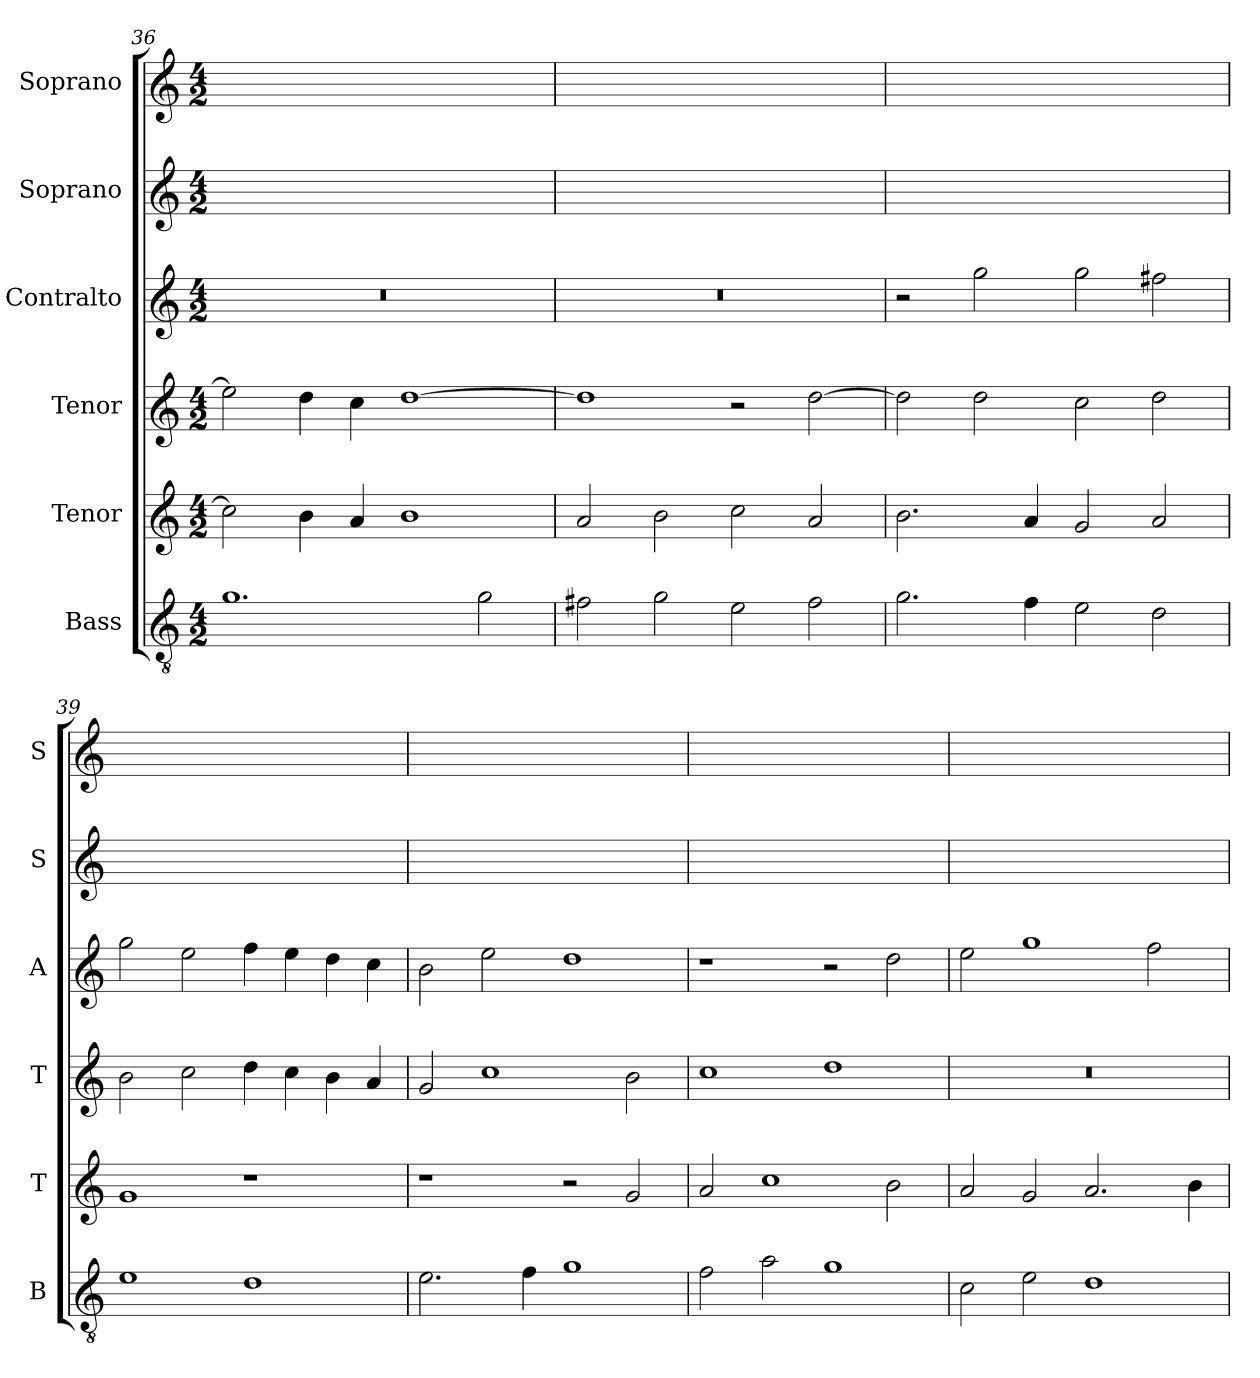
**kern	**kern	**kern	**kern	**kern	**kern
*part6	*part5	*part4	*part3	*part2	*part1
*staff6	*staff5	*staff4	*staff3	*staff2	*staff1
*I"Bass	*I"Tenor	*I"Tenor	*I"Contralto	*I"Soprano	*I"Soprano
*I'B	*I'T	*I'T	*I'A	*I'S	*I'S
*clefGv2	*clefG2	*clefG2	*clefG2	*clefG2	*clefG2
*k[]	*k[]	*k[]	*k[]	*k[]	*k[]
*C:ion	*C:ion	*C:ion	*C:ion	*C:ion	*C:ion
*M4/2	*M4/2	*M4/2	*M4/2	*M4/2	*M4/2
=36	=36	=36	=36	=36	=36
1.g	2cc]	2ee]	0r	0ryy	0ryy
.	4b	4dd	.	.	.
.	4a	4cc	.	.	.
.	1b	[1dd	.	.	.
2g	.	.	.	.	.
=37	=37	=37	=37	=37	=37
2f#X	2a	1dd]	0r	0ryy	0ryy
2g	2b	.	.	.	.
2e	2cc	2r	.	.	.
2f#	2a	[2dd	.	.	.
=38	=38	=38	=38	=38	=38
2.g	2.b	2dd]	2r	0ryy	0ryy
.	.	2dd	2gg	.	.
4f	4a	.	.	.	.
2e	2g	2cc	2gg	.	.
2d	2a	2dd	2ff#X	.	.
=39	=39	=39	=39	=39	=39
1e	1g	2b	2gg	0ryy	0ryy
.	.	2cc	2ee	.	.
1d	1r	4dd	4ff	.	.
.	.	4cc	4ee	.	.
.	.	4b	4dd	.	.
.	.	4a	4cc	.	.
=40	=40	=40	=40	=40	=40
2.e	1r	2g	2b	0ryy	0ryy
.	.	1cc	2ee	.	.
4f	.	.	.	.	.
1g	2r	.	1dd	.	.
.	2g	2b	.	.	.
=41	=41	=41	=41	=41	=41
2f	2a	1cc	1r	0ryy	0ryy
2a	1cc	.	.	.	.
1g	.	1dd	2r	.	.
.	2b	.	2dd	.	.
=42	=42	=42	=42	=42	=42
2c	2a	0r	2ee	0ryy	0ryy
2e	2g	.	1gg	.	.
1d	2.a	.	.	.	.
.	.	.	2ff	.	.
.	4b	.	.	.	.
=	=	=	=	=	=
*-	*-	*-	*-	*-	*-
